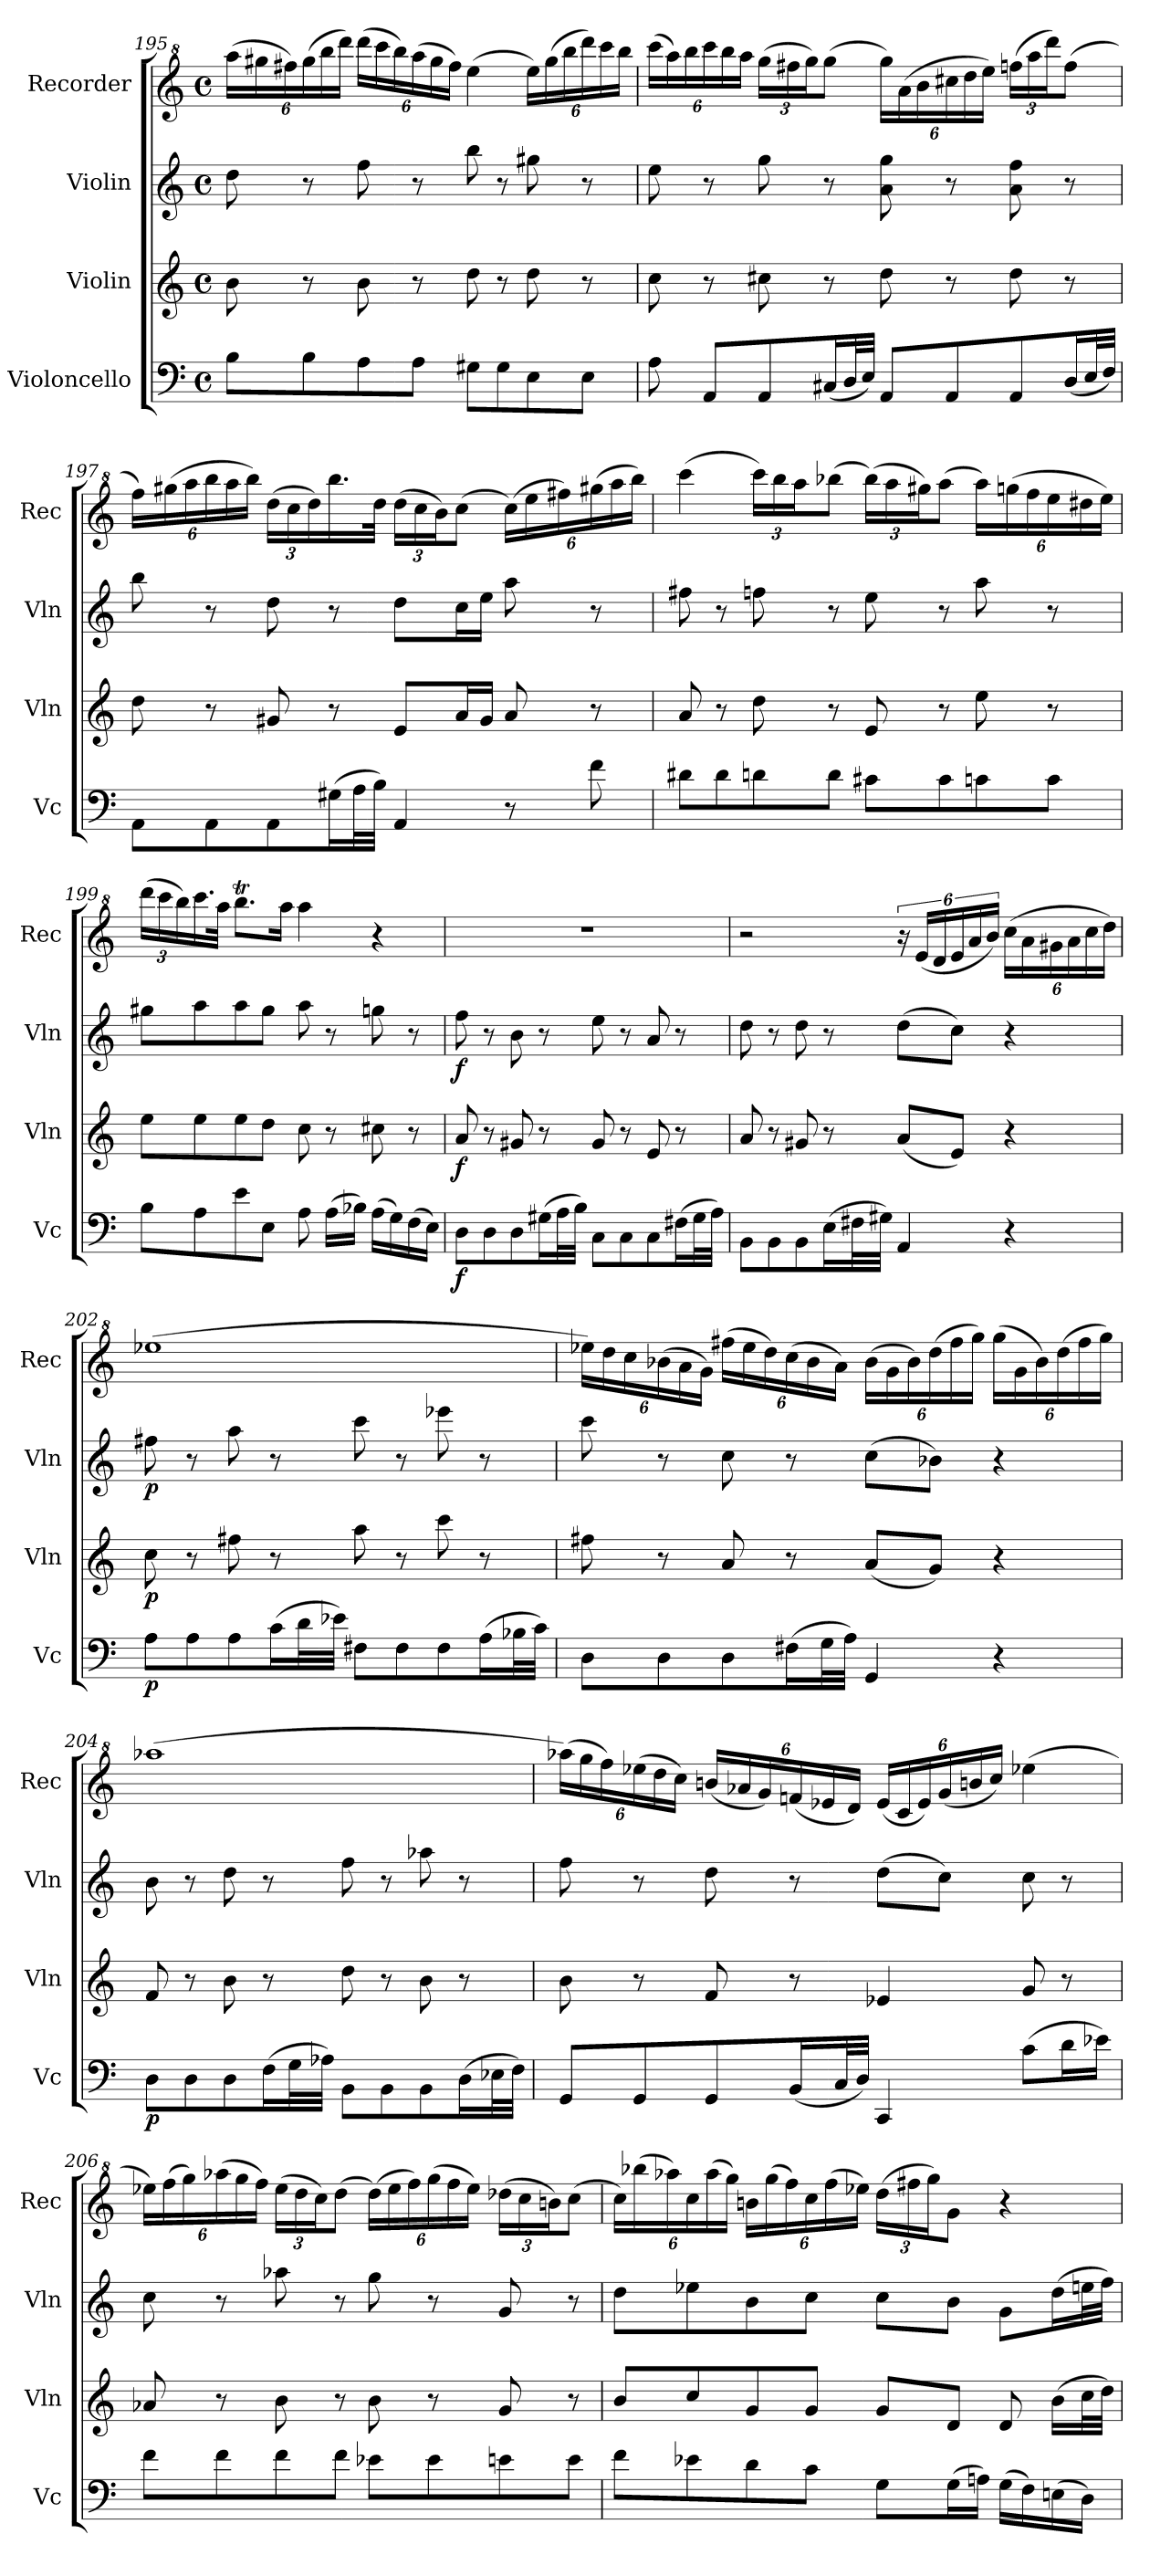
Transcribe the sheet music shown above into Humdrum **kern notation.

**kern	**dynam	**kern	**dynam	**kern	**dynam	**kern
*part4	*part4	*part3	*part3	*part2	*part2	*part1
*staff4	*staff4	*staff3	*staff3	*staff2	*staff2	*staff1
*I"Violoncello	*	*I"Violin	*	*I"Violin	*	*I"Recorder
*I'Vc	*	*I'Vln	*	*I'Vln	*	*I'Rec
!!LO:LB:g=z
*clefF4	*	*clefG2	*	*clefG2	*	*clefG^2
*k[]	*	*k[]	*	*k[]	*	*k[]
*M4/4	*	*M4/4	*	*M4/4	*	*M4/4
*met(c)	*	*met(c)	*	*met(c)	*	*met(c)
*	*	*	*	*	*	*Xbrackettup
=195	=195	=195	=195	=195	=195	=195
8B\L	.	8b\	.	8dd\	.	(24aaa\LL
.	.	.	.	.	.	24ggg#X\
.	.	.	.	.	.	24fff#X\)
8B\	.	8r	.	8r	.	(24ggg#\
.	.	.	.	.	.	24bbb\
.	.	.	.	.	.	24dddd\JJ)
8A\	.	8b\	.	8ff\	.	(24dddd\LL
.	.	.	.	.	.	24cccc\
.	.	.	.	.	.	24bbb\)
8A\J	.	8r	.	8r	.	(24aaa\
.	.	.	.	.	.	24ggg#\
.	.	.	.	.	.	24fff#\JJ)
8G#X\L	.	8dd\	.	8bb\	.	(4eee\
8G#\	.	8r	.	8r	.	.
8E\	.	8dd\	.	8gg#X\	.	24eee\LL)
.	.	.	.	.	.	(24ggg#\
.	.	.	.	.	.	24bbb\
8E\J	.	8r	.	8r	.	24dddd\)
.	.	.	.	.	.	24cccc\
.	.	.	.	.	.	24bbb\JJ
!!LO:PB:g=z
=196	=196	=196	=196	=196	=196	=196
8A\	.	8cc\	.	8ee\	.	(24cccc\LL
.	.	.	.	.	.	24aaa\)
.	.	.	.	.	.	24bbb\
8AA/L	.	8r	.	8r	.	24cccc\
.	.	.	.	.	.	24bbb\
.	.	.	.	.	.	24aaa\JJ
8AA/	.	8cc#X\	.	8gg\	.	(24ggg\LL
.	.	.	.	.	.	24fff#X\
.	.	.	.	.	.	24ggg\J)
(16C#X/L	.	8r	.	8r	.	(8ggg\J
32D/L	.	.	.	.	.	.
32E/JJJ)	.	.	.	.	.	.
8AA/L	.	8dd\	.	8a\ 8gg\	.	24ggg\LL)
.	.	.	.	.	.	(24aa\
.	.	.	.	.	.	24bb\
8AA/	.	8r	.	8r	.	24ccc#X\
.	.	.	.	.	.	24ddd\
.	.	.	.	.	.	24eee\JJ)
8AA/	.	8dd\	.	8a\ 8ff\	.	(24fffn\LL
.	.	.	.	.	.	24aaa\
.	.	.	.	.	.	24dddd\J)
(16D/L	.	8r	.	8r	.	(8fff\J
32E/L	.	.	.	.	.	.
32F/JJJ)	.	.	.	.	.	.
!!LO:LB:g=z
=197	=197	=197	=197	=197	=197	=197
8AA\L	.	8dd\	.	8bb\	.	24fff\LL)
.	.	.	.	.	.	(24ggg#X\
.	.	.	.	.	.	24aaa\
8AA\	.	8r	.	8r	.	24bbb\
.	.	.	.	.	.	24aaa\
.	.	.	.	.	.	24bbb\JJ)
8AA\	.	8g#X/	.	8dd\	.	(24ddd\LL
.	.	.	.	.	.	24ccc\
.	.	.	.	.	.	24ddd\)
(16G#X\L	.	8r	.	8r	.	16.bbb\
32A\L	.	.	.	.	.	.
32B\JJJ)	.	.	.	.	.	32ddd\JJk
4AA/	.	8e/L	.	8dd\L	.	(24ddd\LL
.	.	.	.	.	.	24ccc\
.	.	.	.	.	.	24bb\J)
.	.	16a/L	.	16cc\L	.	(8ccc\J
.	.	16g#/JJ	.	16ee\JJ	.	.
8r	.	8a/	.	8aa\	.	(24ccc\LL)
.	.	.	.	.	.	24eee\
.	.	.	.	.	.	24fff#X\)
8f\	.	8r	.	8r	.	(24ggg#X\
.	.	.	.	.	.	24aaa\
.	.	.	.	.	.	24bbb\JJ)
!!LO:LB:g=z
=198	=198	=198	=198	=198	=198	=198
8d#X\L	.	8a/	.	8ff#X\	.	(4cccc\
8d#\	.	8r	.	8r	.	.
8dn\	.	8dd\	.	8ffn\	.	24cccc\LL)
.	.	.	.	.	.	24bbb\
.	.	.	.	.	.	24aaa\J
8d\J	.	8r	.	8r	.	(8bbb-X\J
8c#X\L	.	8e/	.	8ee\	.	(24bbb-\LL)
.	.	.	.	.	.	24aaa\
.	.	.	.	.	.	24ggg#X\J)
8c#\	.	8r	.	8r	.	(8aaa\J
8cn\	.	8ee\	.	8aa\	.	24aaa\LL)
.	.	.	.	.	.	(24gggn\
.	.	.	.	.	.	24fff\
8c\J	.	8r	.	8r	.	24eee\
.	.	.	.	.	.	24ddd#X\
.	.	.	.	.	.	24eee\JJ)
=199	=199	=199	=199	=199	=199	=199
8B\L	.	8ee\L	.	8gg#X\L	.	(24dddd\LL
.	.	.	.	.	.	24cccc\
.	.	.	.	.	.	24bbb\)
8A\	.	8ee\	.	8aa\	.	16.cccc\
.	.	.	.	.	.	32aaa\JJk
8e\	.	8ee\	.	8aa\	.	8.bbbt\L
8E\J	.	8dd\J	.	8gg#\J	.	.
.	.	.	.	.	.	16aaa\Jk
8A\	.	8cc\	.	8aa\	.	4aaa\
(16A\LL	.	8r	.	8r	.	.
16B-X\JJ)	.	.	.	.	.	.
(16A\LL	.	8cc#X\	.	8ggn\	.	4r
16G\)	.	.	.	.	.	.
(16F\	.	8r	.	8r	.	.
16E\JJ)	.	.	.	.	.	.
!!LO:PB:g=z
=200	=200	=200	=200	=200	=200	=200
!	!LO:DY:b	!	!LO:DY:b	!	!LO:DY:b	!
8D\L	f	8a/	f	8ff\	f	1r
8D\	.	8r	.	8r	.	.
8D\	.	8g#X/	.	8b\	.	.
(16G#X\L	.	8r	.	8r	.	.
32A\L	.	.	.	.	.	.
32B\JJJ)	.	.	.	.	.	.
8C\L	.	8g#/	.	8ee\	.	.
8C\	.	8r	.	8r	.	.
8C\	.	8e/	.	8a/	.	.
(16F#X\L	.	8r	.	8r	.	.
32G#\L	.	.	.	.	.	.
32A\JJJ)	.	.	.	.	.	.
=201	=201	=201	=201	=201	=201	=201
8BB\L	.	8a/	.	8dd\	.	2r
8BB\	.	8r	.	8r	.	.
8BB\	.	8g#X/	.	8dd\	.	.
(16E\L	.	8r	.	8r	.	.
32F#X\L	.	.	.	.	.	.
32G#X\JJJ)	.	.	.	.	.	.
*	*	*	*	*	*	*brackettup
4AA/	.	(8a/L	.	(8dd\L	.	24r
.	.	.	.	.	.	(24ee/LL
.	.	.	.	.	.	24dd/
*	*	*	*	*	*	*Xbrackettup
.	.	8e/J)	.	8cc\J)	.	24ee/
.	.	.	.	.	.	24aa/
.	.	.	.	.	.	24bb/JJ)
4r	.	4r	.	4r	.	(24ccc\LL
.	.	.	.	.	.	24aa\
.	.	.	.	.	.	24gg#X\
.	.	.	.	.	.	24aa\
.	.	.	.	.	.	24ccc\
.	.	.	.	.	.	24ddd\JJ)
!!LO:LB:g=z
=202	=202	=202	=202	=202	=202	=202
!	!LO:DY:b	!	!LO:DY:b	!	!LO:DY:b	!
8A\L	p	8cc\	p	8ff#X\	p	(1eee-X
8A\	.	8r	.	8r	.	.
8A\	.	8ff#X\	.	8aa\	.	.
(16c\L	.	8r	.	8r	.	.
32d\L	.	.	.	.	.	.
32e-X\JJJ)	.	.	.	.	.	.
8F#X\L	.	8aa\	.	8ccc\	.	.
8F#\	.	8r	.	8r	.	.
8F#\	.	8ccc\	.	8eee-X\	.	.
(16A\L	.	8r	.	8r	.	.
32B-X\L	.	.	.	.	.	.
32c\JJJ)	.	.	.	.	.	.
=203	=203	=203	=203	=203	=203	=203
8D\L	.	8ff#X\	.	8ccc\	.	24eee-X\LL)
.	.	.	.	.	.	24ddd\
.	.	.	.	.	.	24ccc\
8D\	.	8r	.	8r	.	(24bb-X\
.	.	.	.	.	.	24aa\
.	.	.	.	.	.	24gg\JJ)
8D\	.	8a/	.	8cc\	.	(24fff#X\LL
.	.	.	.	.	.	24eee-\
.	.	.	.	.	.	24ddd\)
(16F#X\L	.	8r	.	8r	.	(24ccc\
.	.	.	.	.	.	24bb-\
32G\L	.	.	.	.	.	.
.	.	.	.	.	.	24aa\JJ)
32A\JJJ)	.	.	.	.	.	.
4GG/	.	(8a/L	.	(8cc\L	.	(24bb-\LL
.	.	.	.	.	.	24gg\
.	.	.	.	.	.	24bb-\)
.	.	8g/J)	.	8b-X\J)	.	(24ddd\
.	.	.	.	.	.	24fff#\
.	.	.	.	.	.	24ggg\JJ)
4r	.	4r	.	4r	.	(24ggg\LL
.	.	.	.	.	.	24gg\
.	.	.	.	.	.	24bb-\)
.	.	.	.	.	.	(24ddd\
.	.	.	.	.	.	24fff#\
.	.	.	.	.	.	24ggg\JJ)
!!LO:LB:g=z
=204	=204	=204	=204	=204	=204	=204
!	!LO:DY:b	!	!	!	!	!
8D\L	p	8f/	.	8b\	.	(1aaa-X
8D\	.	8r	.	8r	.	.
8D\	.	8b\	.	8dd\	.	.
(16F\L	.	8r	.	8r	.	.
32G\L	.	.	.	.	.	.
32A-X\JJJ)	.	.	.	.	.	.
8BB\L	.	8dd\	.	8ff\	.	.
8BB\	.	8r	.	8r	.	.
8BB\	.	8b\	.	8aa-X\	.	.
(16D\L	.	8r	.	8r	.	.
32E-X\L	.	.	.	.	.	.
32F\JJJ)	.	.	.	.	.	.
=205	=205	=205	=205	=205	=205	=205
8GG/L	.	8b\	.	8ff\	.	(24aaa-X\LL)
.	.	.	.	.	.	24ggg\
.	.	.	.	.	.	24fff\)
8GG/	.	8r	.	8r	.	(24eee-X\
.	.	.	.	.	.	24ddd\
.	.	.	.	.	.	24ccc\JJ)
8GG/	.	8f/	.	8dd\	.	(24bbn/LL
.	.	.	.	.	.	24aa-X/
.	.	.	.	.	.	24gg/)
(16BB/L	.	8r	.	8r	.	(24ffn/
.	.	.	.	.	.	24ee-X/
32C/L	.	.	.	.	.	.
.	.	.	.	.	.	24dd/JJ)
32D/JJJ)	.	.	.	.	.	.
4CC/	.	4e-X/	.	(8dd\L	.	(24ee-/LL
.	.	.	.	.	.	24cc/
.	.	.	.	.	.	24ee-/)
.	.	.	.	8cc\J)	.	(24gg/
.	.	.	.	.	.	24bbn/
.	.	.	.	.	.	24ccc/JJ)
(8c\L	.	8g/	.	8cc\	.	(4eee-X\
16d\L	.	8r	.	8r	.	.
16e-X\JJ)	.	.	.	.	.	.
!!LO:PB:g=z
=206	=206	=206	=206	=206	=206	=206
8f\L	.	8a-X/	.	8cc\	.	24eee-X\LL)
.	.	.	.	.	.	(24fff\
.	.	.	.	.	.	24ggg\)
8f\	.	8r	.	8r	.	(24aaa-X\
.	.	.	.	.	.	24ggg\
.	.	.	.	.	.	24fff\JJ)
8f\	.	8b\	.	8aa-X\	.	(24eee-\LL
.	.	.	.	.	.	24ddd\
.	.	.	.	.	.	24ccc\J)
8f\J	.	8r	.	8r	.	(8ddd\J
8e-X\L	.	8b\	.	8gg\	.	(24ddd\LL)
.	.	.	.	.	.	24eee-\
.	.	.	.	.	.	24fff\)
8e-\	.	8r	.	8r	.	(24ggg\
.	.	.	.	.	.	24fff\
.	.	.	.	.	.	24eee-\JJ)
8en\	.	8g/	.	8g/	.	(24ddd-X\LL
.	.	.	.	.	.	24ccc\
.	.	.	.	.	.	24bbn\J)
8e\J	.	8r	.	8r	.	(8ccc\J
=207	=207	=207	=207	=207	=207	=207
8f\L	.	8b/L	.	8dd\L	.	24ccc\LL)
.	.	.	.	.	.	(24bbb-X\
.	.	.	.	.	.	24aaa-X\)
8e-X\	.	8cc/	.	8ee-X\	.	24ccc\
.	.	.	.	.	.	(24aaa-\
.	.	.	.	.	.	24ggg\JJ)
8d\	.	8g/	.	8b\	.	24bbn\LL
.	.	.	.	.	.	(24ggg\
.	.	.	.	.	.	24fff\)
8c\J	.	8g/J	.	8cc\J	.	24ccc\
.	.	.	.	.	.	(24fff\
.	.	.	.	.	.	24eee-X\JJ)
8G\L	.	8g/L	.	8cc\L	.	(24ddd\LL
.	.	.	.	.	.	24fff#X\
.	.	.	.	.	.	24ggg\J)
(16G\L	.	8d/J	.	8b\J	.	8gg\J
16An\JJ)	.	.	.	.	.	.
(16G\LL	.	8d/	.	8g\L	.	4r
16F\)	.	.	.	.	.	.
(16En\	.	(16b\LL	.	(16dd\L	.	.
16D\JJ)	.	32cc\L	.	32een\L	.	.
.	.	32dd\JJJ)	.	32ff\JJJ)	.	.
=	=	=	=	=	=	=
*-	*-	*-	*-	*-	*-	*-
